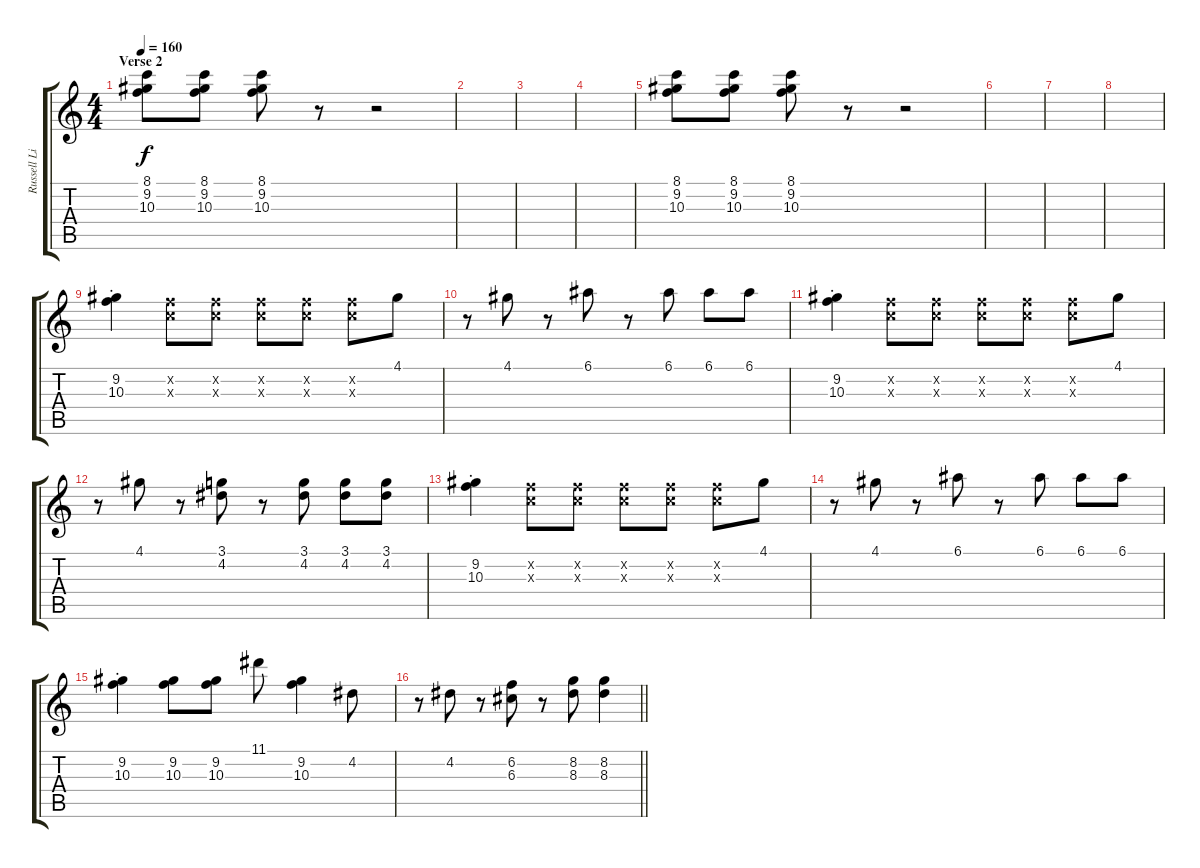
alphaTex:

\track ("Russell Lissack" "Russell Li") {instrument overdrivenguitar}
\staff {score tabs}
\tuning (E4 B3 G3 D3 A2 E2) {hide}
\ts (4 4)
\section ("" "Verse 2")
\tempo 160
\clef g2
\ks c
(8.1 9.2 10.3).8{dy f} (8.1 9.2 10.3).8 (8.1 9.2 10.3).8 r.8 r.2 |
|
|
|
(8.1 9.2 10.3).8 (8.1 9.2 10.3).8 (8.1 9.2 10.3).8 r.8 r.2 |
|
|
|
(9.2{st} 10.3{st}).4 (6.2{x} 5.3{x}).8 (6.2{x} 5.3{x}).8 (6.2{x} 5.3{x}).8 (6.2{x} 5.3{x}).8 (6.2{x} 5.3{x}).8 4.1.8 |
r.8 4.1.8 r.8 6.1.8 r.8 6.1.8 6.1.8 6.1.8 |
(9.2{st} 10.3{st}).4 (6.2{x} 5.3{x}).8 (6.2{x} 5.3{x}).8 (6.2{x} 5.3{x}).8 (6.2{x} 5.3{x}).8 (6.2{x} 5.3{x}).8 4.1.8 |
r.8 4.1.8 r.8 (3.1 4.2).8 r.8 (3.1 4.2).8 (3.1 4.2).8 (3.1 4.2).8 |
(9.2{st} 10.3{st}).4 (6.2{x} 5.3{x}).8 (6.2{x} 5.3{x}).8 (6.2{x} 5.3{x}).8 (6.2{x} 5.3{x}).8 (6.2{x} 5.3{x}).8 4.1.8 |
r.8 4.1.8 r.8 6.1.8 r.8 6.1.8 6.1.8 6.1.8 |
(9.2{st} 10.3{st}).4 (9.2 10.3).8 (9.2 10.3).8 11.1.8 (9.2 10.3).4 4.2.8 |
\barLineRight lightlight
r.8 4.2.8 r.8 (6.2 6.3).8 r.8 (8.2 8.3).8 (8.2 8.3).4
